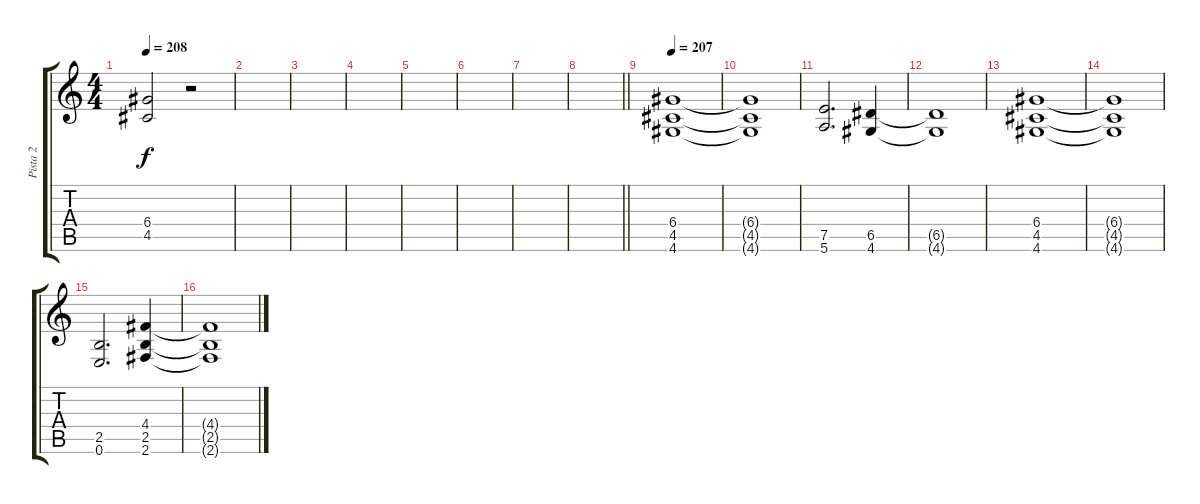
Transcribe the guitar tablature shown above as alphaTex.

\track ("Pista 2" "Pista 2") {instrument distortionguitar}
\staff {score tabs}
\tuning (E4 B3 G3 D3 A2 E2) {hide}
\ts (4 4)
\tempo 208
\clef g2
\ks c
(6.4 4.5).2{dy f} r.2 |
|
|
|
|
|
|
\barLineRight lightlight
|
\section ("" "")
\tempo 207
(6.4 4.5 4.6).1 |
(6.4{t} 4.5{t} 4.6{t}).1 |
(7.5 5.6).2{d} (6.5 4.6).4 |
(6.5{t} 4.6{t}).1 |
(6.4 4.5 4.6).1 |
(6.4{t} 4.5{t} 4.6{t}).1 |
(2.5 0.6).2{d} (4.4 2.5 2.6).4 |
(4.4{t} 2.5{t} 2.6{t}).1
